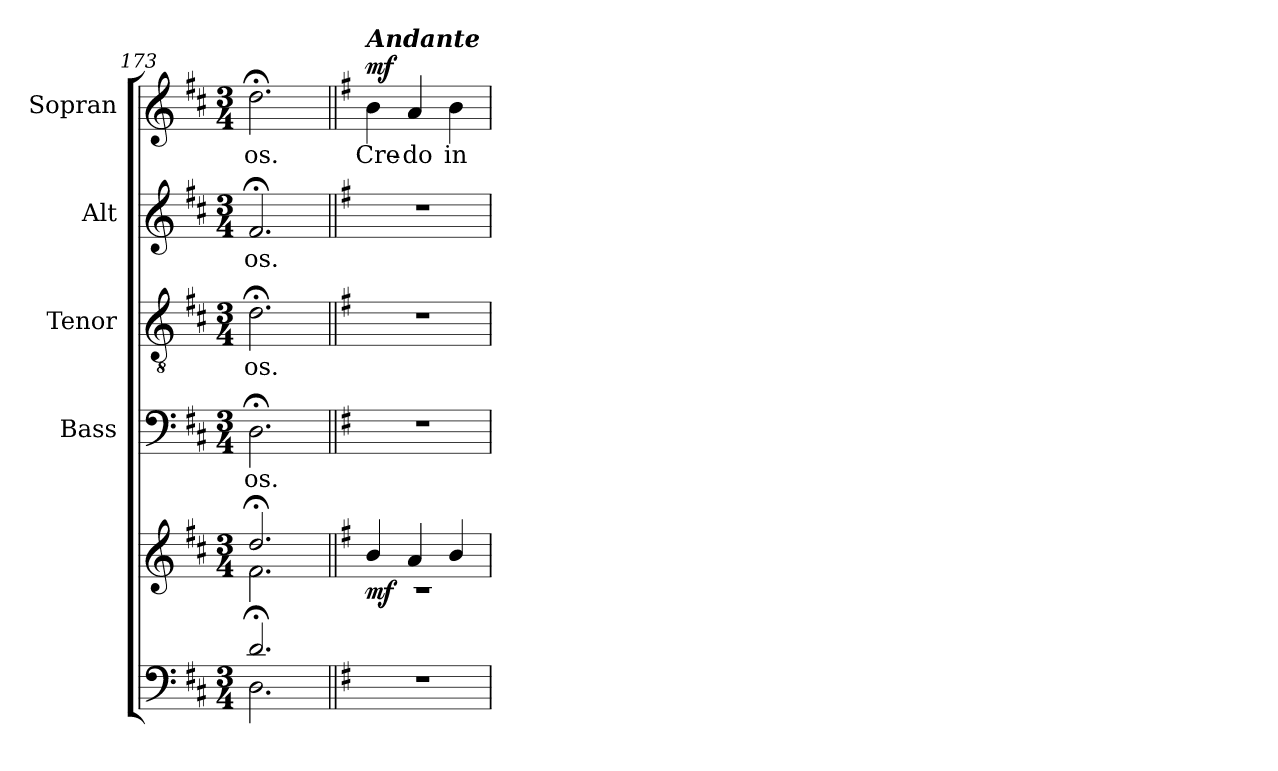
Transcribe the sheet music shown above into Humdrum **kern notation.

**kern	**kern	**dynam	**kern	**text	**kern	**text	**kern	**text	**kern	**text	**dynam
*part5	*part5	*part5	*part4	*part4	*part3	*part3	*part2	*part2	*part1	*part1	*part1
*staff6	*staff5	*staff5/6	*staff4	*staff4	*staff3	*staff3	*staff2	*staff2	*staff1	*staff1	*staff1
*	*	*	*I"Bass	*	*I"Tenor	*	*I"Alt	*	*I"Sopran	*	*
*	*	*	*I'B.	*	*I'T.	*	*I'A.	*	*I'S.	*	*
*clefF4	*clefG2	*	*clefF4	*	*clefGv2	*	*clefG2	*	*clefG2	*	*
*k[f#c#]	*k[f#c#]	*	*k[f#c#]	*	*k[f#c#]	*	*k[f#c#]	*	*k[f#c#]	*	*
*D:	*D:	*	*D:	*	*D:	*	*D:	*	*D:	*	*
*M3/4	*M3/4	*	*M3/4	*	*M3/4	*	*M3/4	*	*M3/4	*	*
=173	=173	=173	=173	=173	=173	=173	=173	=173	=173	=173	=173
*^	*^	*	*	*	*	*	*	*	*	*	*
!	!	!	!	!	!	!LO:LY:b	!	!LO:LY:b	!	!LO:LY:b	!	!LO:LY:b	!
2.d;/	2.D\	2.dd;</	2.f#\	.	2.D;<\	-os.	2.d;<\	-os.	2.f#;</	-os.	2.dd;<\	-os.	.
*v	*v	*	*	*	*	*	*	*	*	*	*	*	*
=174||	=174||	=174||	=174||	=174||	=174||	=174||	=174||	=174||	=174||	=174||	=174||	=174||
*k[f#]	*k[f#]	*	*	*k[f#]	*	*k[f#]	*	*k[f#]	*	*k[f#]	*	*
*G:	*G:	*	*	*G:	*	*G:	*	*G:	*	*G:	*	*
*^	*	*	*	*	*	*	*	*	*	*	*	*
!	!	!	!	!	!	!	!	!	!	!	!LO:TX:a:Bi:t=Andante	!	!
!	!	!	!LO:N:vis=1	!LO:DY:b	!	!	!	!	!	!	!	!LO:LY:b	!LO:DY:a
*v	*v	*	*	*	*	*	*	*	*	*	*	*	*
2.r	4b/	2.rc	mf	2.r	.	2.r	.	2.r	.	4b\	Cre-	mf
!	!	!	!	!	!	!	!	!	!	!	!LO:LY:b	!
.	4a/	.	.	.	.	.	.	.	.	4a/	-do	.
!	!	!	!	!	!	!	!	!	!	!	!LO:LY:b	!
.	4b/	.	.	.	.	.	.	.	.	4b\	in	.
*	*v	*v	*	*	*	*	*	*	*	*	*	*
=	=	=	=	=	=	=	=	=	=	=	=
*-	*-	*-	*-	*-	*-	*-	*-	*-	*-	*-	*-
